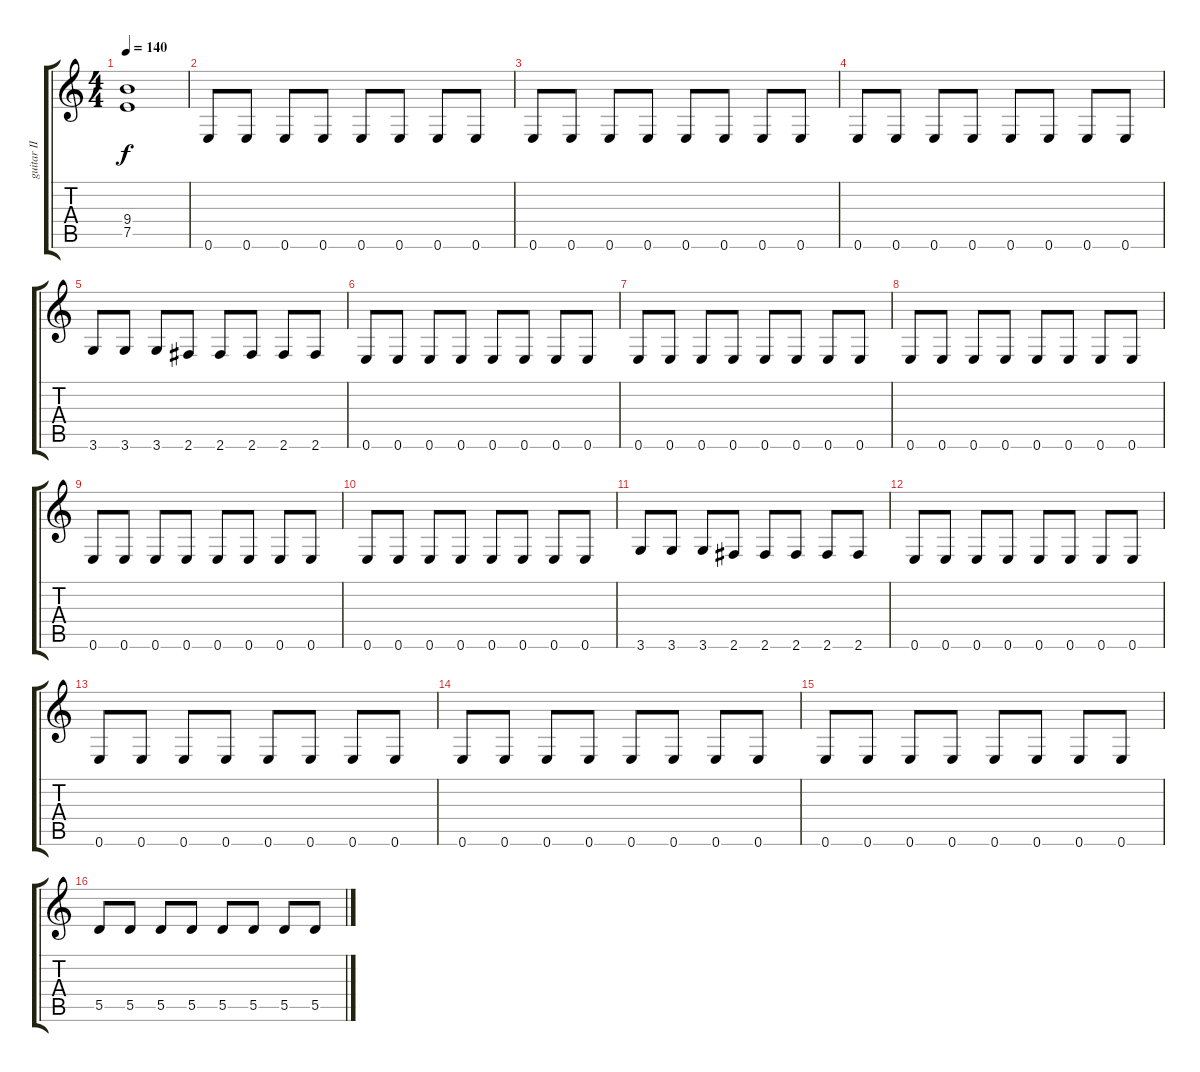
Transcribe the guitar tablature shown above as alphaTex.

\track ("guitar II" "guitar II") {instrument distortionguitar}
\staff {score tabs}
\tuning (E4 B3 G3 D3 A2 E2) {hide}
\ts (4 4)
\tempo 140
\clef g2
\ks c
(9.4{t} 7.5{t}).1{dy f} |
0.6.8 0.6.8 0.6.8 0.6.8 0.6.8 0.6.8 0.6.8 0.6.8 |
0.6.8 0.6.8 0.6.8 0.6.8 0.6.8 0.6.8 0.6.8 0.6.8 |
0.6.8 0.6.8 0.6.8 0.6.8 0.6.8 0.6.8 0.6.8 0.6.8 |
3.6.8 3.6.8 3.6.8 2.6.8 2.6.8 2.6.8 2.6.8 2.6.8 |
0.6.8 0.6.8 0.6.8 0.6.8 0.6.8 0.6.8 0.6.8 0.6.8 |
0.6.8 0.6.8 0.6.8 0.6.8 0.6.8 0.6.8 0.6.8 0.6.8 |
0.6.8 0.6.8 0.6.8 0.6.8 0.6.8 0.6.8 0.6.8 0.6.8 |
0.6.8 0.6.8 0.6.8 0.6.8 0.6.8 0.6.8 0.6.8 0.6.8 |
0.6.8 0.6.8 0.6.8 0.6.8 0.6.8 0.6.8 0.6.8 0.6.8 |
3.6.8 3.6.8 3.6.8 2.6.8 2.6.8 2.6.8 2.6.8 2.6.8 |
0.6.8 0.6.8 0.6.8 0.6.8 0.6.8 0.6.8 0.6.8 0.6.8 |
0.6.8 0.6.8 0.6.8 0.6.8 0.6.8 0.6.8 0.6.8 0.6.8 |
0.6.8 0.6.8 0.6.8 0.6.8 0.6.8 0.6.8 0.6.8 0.6.8 |
0.6.8 0.6.8 0.6.8 0.6.8 0.6.8 0.6.8 0.6.8 0.6.8 |
5.5.8 5.5.8 5.5.8 5.5.8 5.5.8 5.5.8 5.5.8 5.5.8
